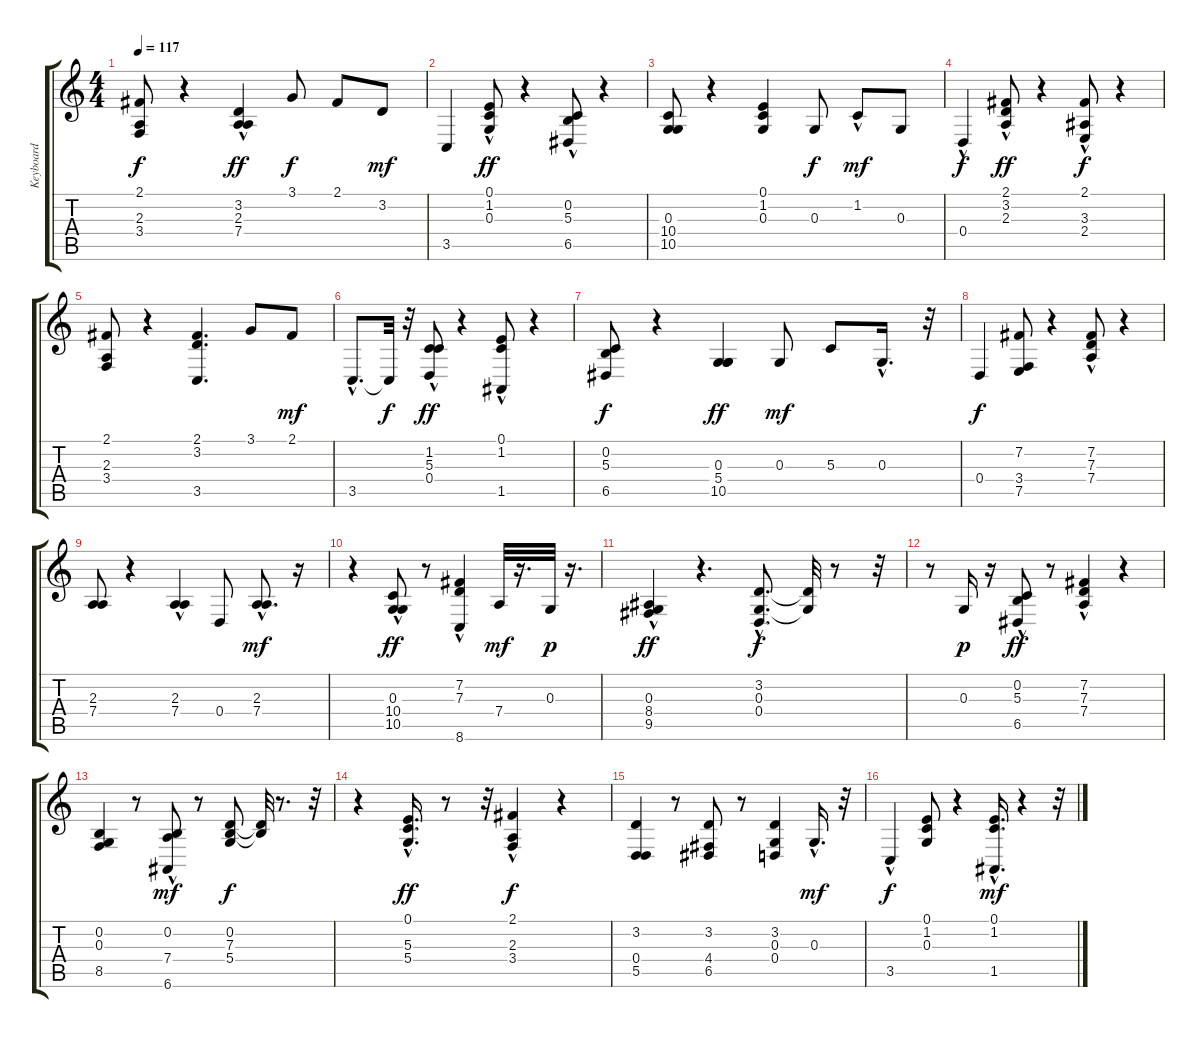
\track ("Keyboard" "Keyboard") {instrument electricpiano2}
\staff {score tabs}
\tuning (E4 B3 G3 D3 A2 E2) {hide}
\ts (4 4)
\tempo 117
\clef g2
\ks c
(2.1 2.3 3.4).8{dy f} r.4 (3.2{hac} 2.3 7.4{hac}).4{dy ff} 3.1.8{dy f} 2.1.8 3.2.8{dy mf} |
3.5.4 (0.1{hac} 1.2 0.3{hac}).8{dy ff} r.4 (0.2 5.3 6.5{hac}).8 r.4 |
(0.3 10.4 10.5).8 r.4 (0.1 1.2 0.3).4 0.3.8{dy f} 1.2{hac}.8{dy mf} 0.3.8 |
0.4{hac}.4{dy f} (2.1{hac} 3.2 2.3{hac}).8{dy ff} r.4 (2.1{hac} 3.3{hac} 2.4).8{dy f} r.4 |
(2.1 2.3 3.4).8 r.4 (2.1 3.2 3.5).4{d} 3.1.8 2.1.8{dy mf} |
3.5{hac}.8{d} 3.5{t}.32{dy f} r.32 (1.2 5.3 0.4{hac}).8{dy ff} r.4 (0.1{hac} 1.2 1.5{hac}).8 r.4 |
(0.2 5.3 6.5).8{dy f} r.4 (0.3 5.4 10.5).4{dy ff} 0.3.8{dy mf} 5.3.8 0.3{hac}.16{d} r.32 |
0.4.4{dy f} (7.2 3.4 7.5).8 r.4 (7.2{hac} 7.3 7.4{hac}).8 r.4 |
(2.3 7.4).8 r.4 (2.3 7.4{hac}).4 0.4.8 (2.3{hac} 7.4{hac}).8{d dy mf} r.16 |
r.4 (0.3{hac} 10.4 10.5{hac}).8{dy ff} r.8 (7.2 7.3 8.6{hac}).4 7.4.32{dy mf} r.16{d} 0.3.32{dy p} r.16{d} |
(0.3{hac} 8.4 9.5).4{dy ff} r.4{d} (3.2{hac} 0.3{hac} 0.4{hac}).8{d dy f} (3.2{t} 0.3{t}).32 r.8 r.32 |
r.8 0.3.16{dy p} r.16 (0.2{hac} 5.3 6.5{hac}).8{dy ff} r.8 (7.2{hac} 7.3{hac} 7.4).4 r.4 |
(0.2 0.3 8.5).4 r.8 (0.2 7.4{hac} 6.6).8{dy mf} r.8 (0.2 7.3 5.4).8{dy f} (0.2{t} 7.3{t}).32 r.8{d} r.32 |
r.4 (0.1{hac} 5.3{hac} 5.4{hac}).16{d dy ff} r.8 r.32 (2.1{hac} 2.3{hac} 3.4).4{dy f} r.4 |
(3.2 0.4 5.5).4 r.8 (3.2 4.4 6.5).8 r.8 (3.2 0.3 0.4).4 0.3{hac}.16{d dy mf} r.32 |
3.5{hac}.4{dy f} (0.1 1.2 0.3).8 r.4 (0.1{hac} 1.2{hac} 1.5{hac}).16{d dy mf} r.4 r.32
